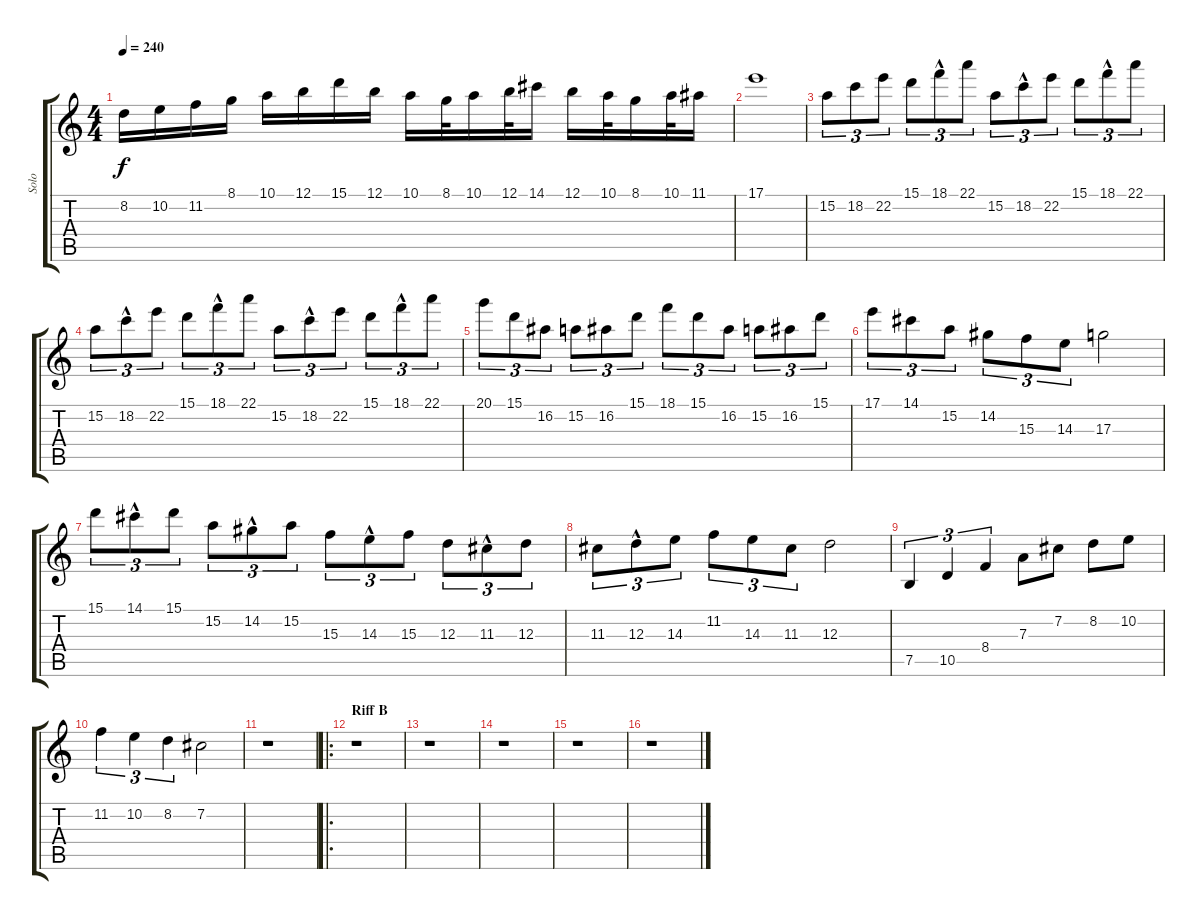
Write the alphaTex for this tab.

\track ("Solo" "Solo") {instrument distortionguitar}
\staff {score tabs}
\tuning (B3 Gb3 D3 A2 E2 B1) {hide}
\ts (4 4)
\tempo 240
\clef g2
\ks c
8.2.16{dy f} 10.2.16 11.2.16 8.1.16 10.1.16 12.1.16 15.1.16 12.1.16 10.1.16 8.1.32 10.1.16 12.1.32 14.1.16 12.1.16 10.1.32 8.1.16 10.1.32 11.1.16 |
17.1.1 |
15.2.8{tu (3 2)} 18.2.8{tu (3 2)} 22.2.8{tu (3 2)} 15.1.8{tu (3 2)} 18.1{hac}.8{tu (3 2)} 22.1.8{tu (3 2)} 15.2.8{tu (3 2)} 18.2{hac}.8{tu (3 2)} 22.2.8{tu (3 2)} 15.1.8{tu (3 2)} 18.1{hac}.8{tu (3 2)} 22.1.8{tu (3 2)} |
15.2.8{tu (3 2)} 18.2{hac}.8{tu (3 2)} 22.2.8{tu (3 2)} 15.1.8{tu (3 2)} 18.1{hac}.8{tu (3 2)} 22.1.8{tu (3 2)} 15.2.8{tu (3 2)} 18.2{hac}.8{tu (3 2)} 22.2.8{tu (3 2)} 15.1.8{tu (3 2)} 18.1{hac}.8{tu (3 2)} 22.1.8{tu (3 2)} |
20.1.8{tu (3 2)} 15.1.8{tu (3 2)} 16.2.8{tu (3 2)} 15.2.8{tu (3 2)} 16.2.8{tu (3 2)} 15.1.8{tu (3 2)} 18.1.8{tu (3 2)} 15.1.8{tu (3 2)} 16.2.8{tu (3 2)} 15.2.8{tu (3 2)} 16.2.8{tu (3 2)} 15.1.8{tu (3 2)} |
17.1.8{tu (3 2)} 14.1.8{tu (3 2)} 15.2.8{tu (3 2)} 14.2.8{tu (3 2)} 15.3.8{tu (3 2)} 14.3.8{tu (3 2)} 17.3.2 |
15.1.8{tu (3 2)} 14.1{hac}.8{tu (3 2)} 15.1.8{tu (3 2)} 15.2.8{tu (3 2)} 14.2{hac}.8{tu (3 2)} 15.2.8{tu (3 2)} 15.3.8{tu (3 2)} 14.3{hac}.8{tu (3 2)} 15.3.8{tu (3 2)} 12.3.8{tu (3 2)} 11.3{hac}.8{tu (3 2)} 12.3.8{tu (3 2)} |
11.3.8{tu (3 2)} 12.3{hac}.8{tu (3 2)} 14.3.8{tu (3 2)} 11.2.8{tu (3 2)} 14.3.8{tu (3 2)} 11.3.8{tu (3 2)} 12.3.2 |
7.5.4{tu (3 2)} 10.5.4{tu (3 2)} 8.4.4{tu (3 2)} 7.3.8 7.2.8 8.2.8 10.2.8 |
11.2.4{tu (3 2)} 10.2.4{tu (3 2)} 8.2.4{tu (3 2)} 7.2.2 |
r.1 |
\ro
\section ("" "Riff B")
r.1 |
r.1 |
r.1 |
r.1 |
r.1
